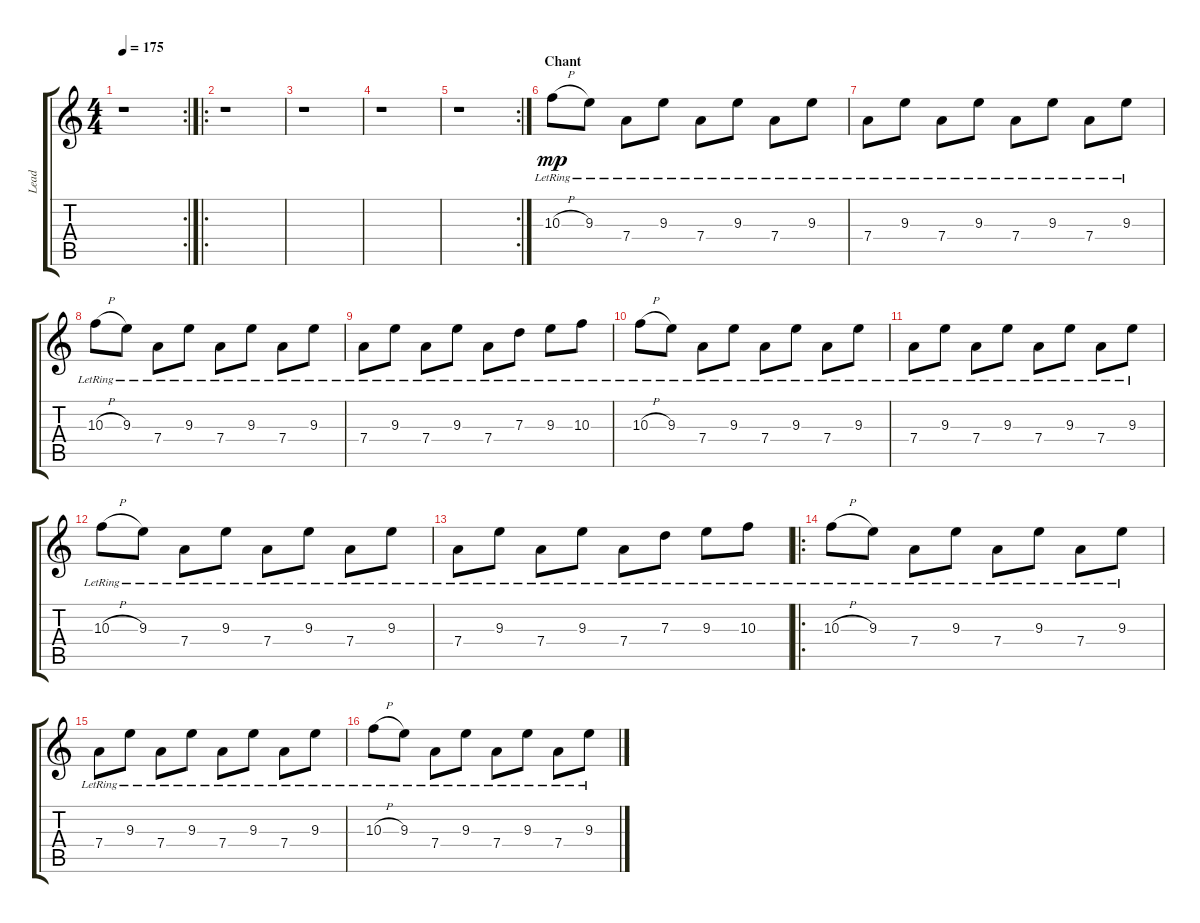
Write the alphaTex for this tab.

\track ("Lead" "Lead") {instrument distortionguitar}
\staff {score tabs}
\tuning (E4 B3 G3 D3 A2 D2) {hide}
\rc 2
\ts (4 4)
\tempo 175
\clef g2
\ks c
r.1{dy mp} |
\ro
r.1 |
r.1 |
r.1 |
\rc 2
r.1 |
\section ("" "Chant")
10.3{h lr}.8 9.3{lr}.8 7.4{lr}.8 9.3{lr}.8 7.4{lr}.8 9.3{lr}.8 7.4{lr}.8 9.3{lr}.8 |
7.4{lr}.8 9.3{lr}.8 7.4{lr}.8 9.3{lr}.8 7.4{lr}.8 9.3{lr}.8 7.4{lr}.8 9.3{lr}.8 |
10.3{h lr}.8 9.3{lr}.8 7.4{lr}.8 9.3{lr}.8 7.4{lr}.8 9.3{lr}.8 7.4{lr}.8 9.3{lr}.8 |
7.4{lr}.8 9.3{lr}.8 7.4{lr}.8 9.3{lr}.8 7.4{lr}.8 7.3{lr}.8 9.3{lr}.8 10.3{lr}.8 |
10.3{h lr}.8 9.3{lr}.8 7.4{lr}.8 9.3{lr}.8 7.4{lr}.8 9.3{lr}.8 7.4{lr}.8 9.3{lr}.8 |
7.4{lr}.8 9.3{lr}.8 7.4{lr}.8 9.3{lr}.8 7.4{lr}.8 9.3{lr}.8 7.4{lr}.8 9.3{lr}.8 |
10.3{h lr}.8 9.3{lr}.8 7.4{lr}.8 9.3{lr}.8 7.4{lr}.8 9.3{lr}.8 7.4{lr}.8 9.3{lr}.8 |
7.4{lr}.8 9.3{lr}.8 7.4{lr}.8 9.3{lr}.8 7.4{lr}.8 7.3{lr}.8 9.3{lr}.8 10.3{lr}.8 |
\ro
10.3{h lr}.8 9.3{lr}.8 7.4{lr}.8 9.3{lr}.8 7.4{lr}.8 9.3{lr}.8 7.4{lr}.8 9.3{lr}.8 |
7.4{lr}.8 9.3{lr}.8 7.4{lr}.8 9.3{lr}.8 7.4{lr}.8 9.3{lr}.8 7.4{lr}.8 9.3{lr}.8 |
10.3{h lr}.8 9.3{lr}.8 7.4{lr}.8 9.3{lr}.8 7.4{lr}.8 9.3{lr}.8 7.4{lr}.8 9.3{lr}.8
